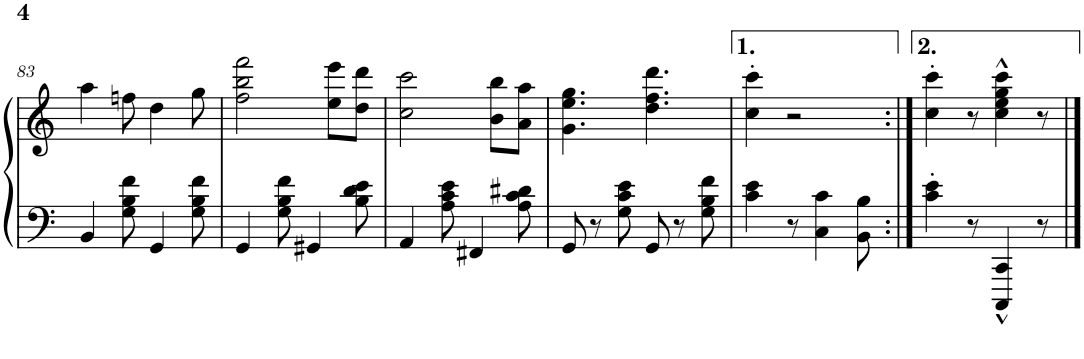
**kern	**kern
*part1	*part1
*staff2	*staff1
*I"Piano	*
*I'Pno.	*
!!LO:PB:g=z
*clefF4	*clefG2
*k[]	*k[]
*M6/8	*M6/8
=83	=83
4BB/	4aa\
8G\ 8B\ 8f\	8ffn\
4GG/	4dd\
8G\ 8B\ 8f\	8gg\
=84	=84
4GG/	2ff\ 2bb\ 2fff\
8G\ 8B\ 8f\	.
4GG#X/	.
.	8ee\ 8eee\L
8B\ 8d\ 8e\	8dd\ 8ddd\J
=85	=85
4AA/	2cc\ 2ccc\
8A\ 8c\ 8e\	.
4FF#X/	.
.	8b\ 8bb\L
8A\ 8c\ 8d#X\	8a\ 8aa\J
=86	=86
8GG/	4.g\ 4.ee\ 4.gg\
8r	.
8G\ 8c\ 8e\	.
8GG/	4.dd\ 4.ff\ 4.ddd\
8r	.
8G\ 8B\ 8f\	.
=87	=87
4c\ 4e\	4cc\' 4ccc\'
8r	2r
4C\ 4c\	.
8BB\ 8B\	.
=88:|!	=88:|!
4c\' 4e\'	4cc\' 4ccc\'
8r	8r
4CCC/^^ 4CC/^^	4cc\^^ 4ee\^^ 4gg\^^ 4ccc\^^
8r	8r
==	==
*-	*-
